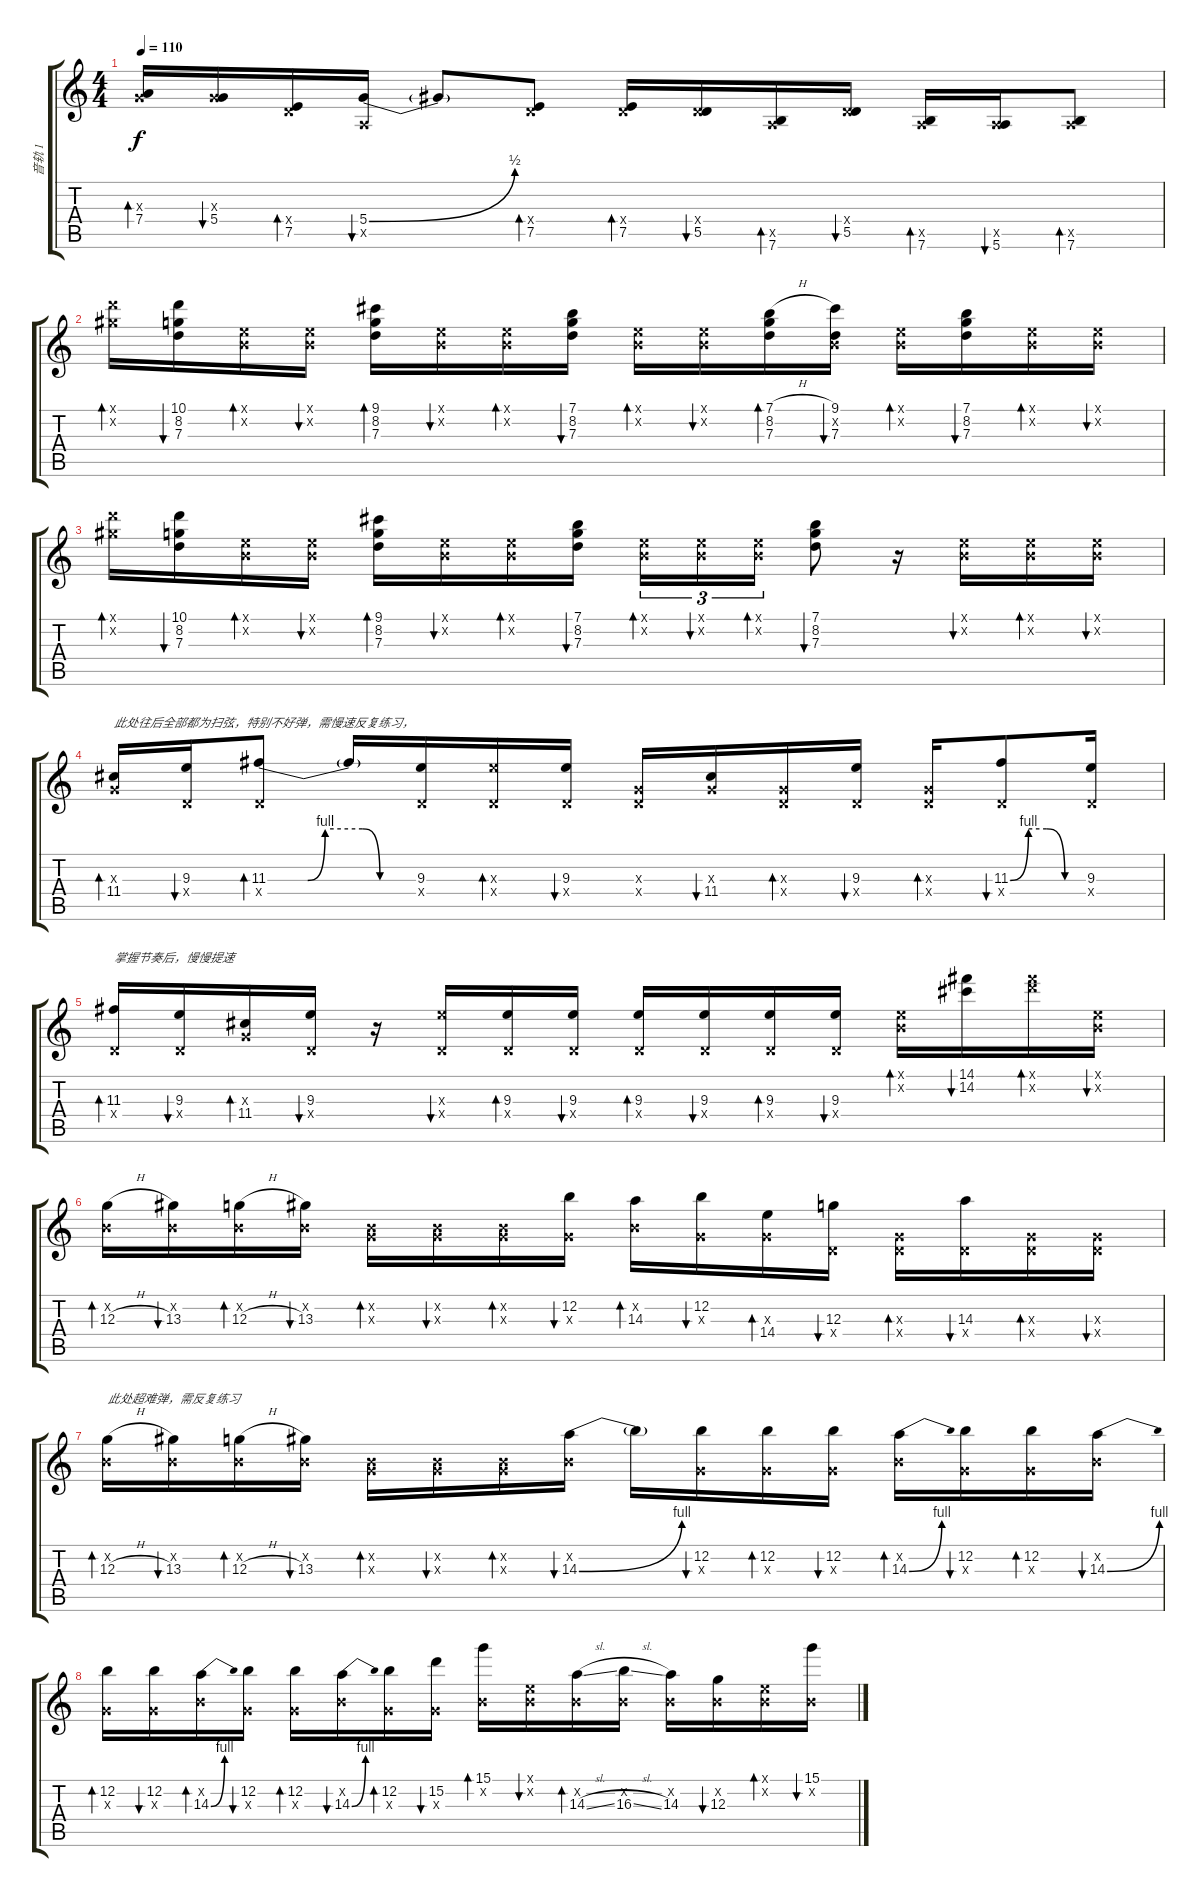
\track ("音轨 1" "音轨 1") {instrument acousticguitarsteel}
\staff {score tabs}
\tuning (E4 B3 G3 D3 A2 E2) {hide}
\ts (4 4)
\tempo 110
\clef g2
\ks c
(0.3{x} 7.4).16{bd 30 dy f} (0.3{x} 5.4).16{bu 30} (0.4{x} 7.5).16{bd 30} (5.4{be (bend 0 0 60 2)} 0.5{x}).16{bu 30} 5.4{t}.8 (0.4{x} 7.5).8{bd 30} (0.4{x} 7.5).16{bd 30} (0.4{x} 5.5).16{bu 30} (0.5{x} 7.6).16{bd 30} (0.4{x} 5.5).16{bu 30} (0.5{x} 7.6).16{bd 30} (0.5{x} 5.6).16{bu 30} (0.5{x} 7.6).8{bd 30} |
(10.1{x} 9.2{x}).16{bd 60} (10.1 8.2 7.3).16{bu 60} (0.1{x} 0.2{x}).16{bd 60} (0.1{x} 0.2{x}).16{bu 60} (9.1 8.2 7.3).16{bd 60} (0.1{x} 0.2{x}).16{bu 60} (0.1{x} 0.2{x}).16{bd 60} (7.1 8.2 7.3).16{bu 60} (0.1{x} 0.2{x}).16{bd 60} (0.1{x} 0.2{x}).16{bu 60} (7.1{h} 8.2 7.3).16{bd 60} (9.1 0.2{x} 7.3).16{bu 60} (0.1{x} 0.2{x}).16{bd 60} (7.1 8.2 7.3).16{bu 60} (0.1{x} 0.2{x}).16{bd 60} (0.1{x} 0.2{x}).16{bu 60} |
(10.1{x} 9.2{x}).16{bd 60} (10.1 8.2 7.3).16{bu 60} (0.1{x} 0.2{x}).16{bd 60} (0.1{x} 0.2{x}).16{bu 60} (9.1 8.2 7.3).16{bd 60} (0.1{x} 0.2{x}).16{bu 60} (0.1{x} 0.2{x}).16{bd 60} (7.1 8.2 7.3).16{bu 60} (0.1{x} 0.2{x}).16{tu (3 2) bd 60} (0.1{x} 0.2{x}).16{tu (3 2) bu 60} (0.1{x} 0.2{x}).16{tu (3 2) bd 60} (7.1 8.2 7.3).8{bu 60} r.16 (0.1{x} 0.2{x}).16{bu 60} (0.1{x} 0.2{x}).16{bd 30} (0.1{x} 0.2{x}).16{bu 30} |
(0.3{x} 11.4).16{bd 30 txt "此处往后全部都为扫弦，特别不好弹，需慢速反复练习，"} (9.3 0.4{x}).16{bu 30} (11.3{be (custom 0 0 16 0 23 4 38 4 45 0 60 0)} 0.4{x}).8{bd 30} 11.3{t}.16 (9.3 0.4{x}).16 (9.3{x} 0.4{x}).16{bd 30} (9.3 0.4{x}).16{bu 30} (0.3{x} 0.4{x}).16 (0.3{x} 11.4).16{bu 30} (0.3{x} 0.4{x}).16{bd 30} (9.3 0.4{x}).16{bu 30} (0.3{x} 0.4{x}).16{bd 30} (11.3{be (custom 0 0 15 4 30 4 45 0 60 0)} 0.4{x}).8{bu 30} (9.3 0.4{x}).16 |
(11.3 0.4{x}).16{bd 30 txt "掌握节奏后，慢慢提速"} (9.3 0.4{x}).16{bu 30} (0.3{x} 11.4).16{bd 30} (9.3 0.4{x}).16{bu 30} r.16 (9.3{x} 0.4{x}).16{bu 30} (9.3 0.4{x}).16{bd 30} (9.3 0.4{x}).16{bu 30} (9.3 0.4{x}).16{bd 30} (9.3 0.4{x}).16{bu 30} (9.3 0.4{x}).16{bd 30} (9.3 0.4{x}).16{bu 30} (0.1{x} 0.2{x}).16{bd 30} (14.1 14.2).16{bu 30} (14.1{x} 15.2{x}).16{bd 30} (0.1{x} 0.2{x}).16{bu 30} |
(0.2{x} 12.3{h}).16{bd 30} (0.2{x} 13.3).16{bu 30} (0.2{x} 12.3{h}).16{bd 30} (0.2{x} 13.3).16{bu 30} (0.2{x} 0.3{x}).16{bd 30} (0.2{x} 0.3{x}).16{bu 30} (0.2{x} 0.3{x}).16{bd 30} (12.2 0.3{x}).16{bu 30} (0.2{x} 14.3).16{bd 30} (12.2 0.3{x}).16{bu 30} (0.3{x} 14.4).16{bd 30} (12.3 0.4{x}).16{bu 30} (0.3{x} 0.4{x}).16{bd 30} (14.3 0.4{x}).16{bu 30} (0.3{x} 0.4{x}).16{bd 30} (0.3{x} 0.4{x}).16{bu 30} |
(0.2{x} 12.3{h}).16{bd 30 txt "此处超难弹，需反复练习"} (0.2{x} 13.3).16{bu 30} (0.2{x} 12.3{h}).16{bd 30} (0.2{x} 13.3).16{bu 30} (0.2{x} 0.3{x}).16{bd 30} (0.2{x} 0.3{x}).16{bu 30} (0.2{x} 0.3{x}).16{bd 30} (0.2{x} 14.3{be (bend 0 0 60 4)}).16{bu 30} 14.3{t}.16 (12.2 0.3{x}).16{bu 30} (12.2 0.3{x}).16{bd 30} (12.2 0.3{x}).16{bu 30} (0.2{x} 14.3{be (bend 0 0 60 4)}).16{bd 30} (12.2 0.3{x}).16{bu 30} (12.2 0.3{x}).16{bd 30} (0.2{x} 14.3{be (bend 0 0 60 4)}).16{bu 30} |
(12.2 0.3{x}).16{bd 30} (12.2 0.3{x}).16{bu 30} (0.2{x} 14.3{be (bend 0 0 60 4)}).16{bd 30} (12.2 0.3{x}).16{bu 30} (12.2 0.3{x}).16{bd 30} (0.2{x} 14.3{be (bend 0 0 60 4)}).16{bu 30} (12.2 0.3{x}).16{bd 30} (15.2 0.3{x}).16{bu 30} (15.1 0.2{x}).16{bd 30} (0.1{x} 0.2{x}).16{bu 30} (0.2{x} 14.3{sl}).16{bd 30} (0.2{x} 16.3{sl}).16 (0.2{x} 14.3).16 (0.2{x} 12.3).16{bu 30} (0.1{x} 0.2{x}).16{bd 30} (15.1 0.2{x}).16{bu 30}
